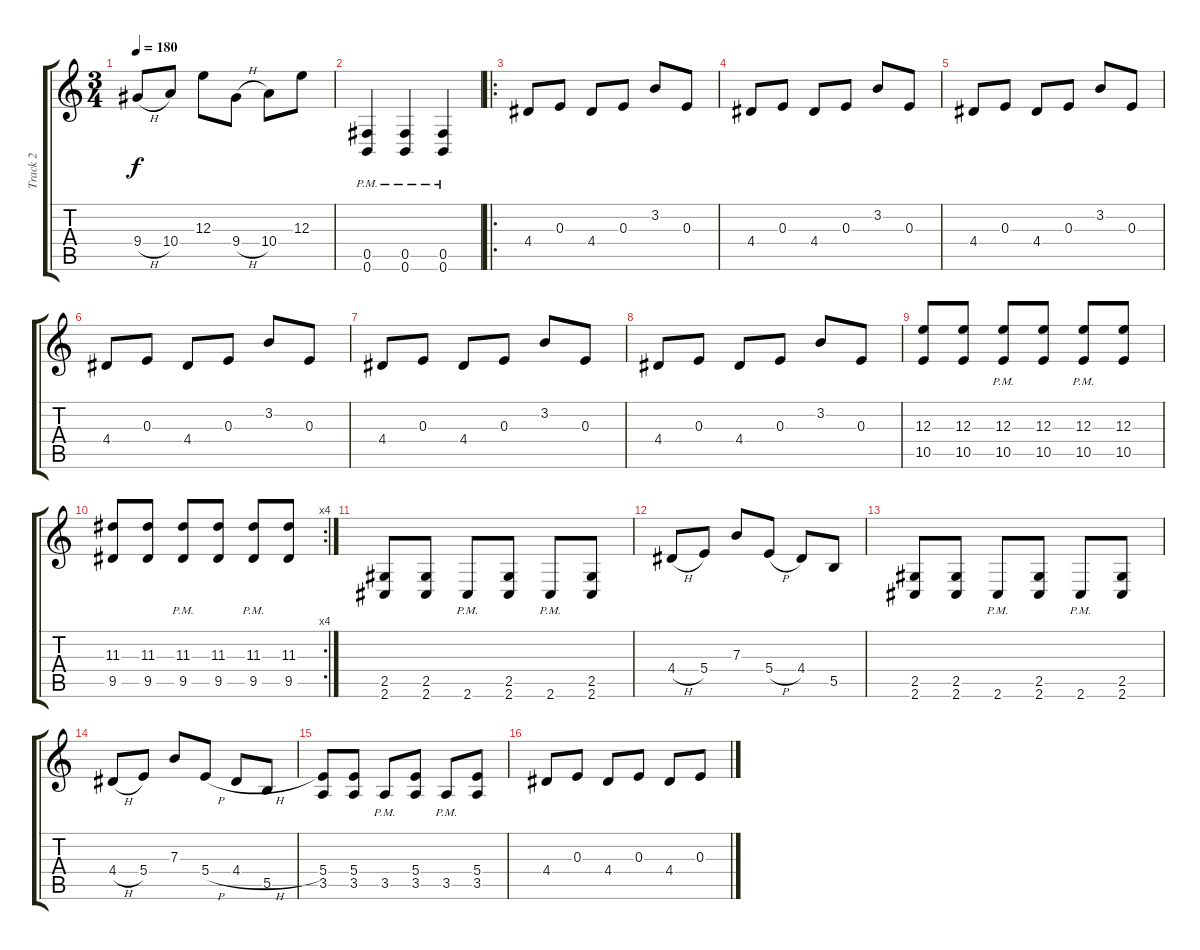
\track ("Track 2" "Track 2") {instrument overdrivenguitar}
\staff {score tabs}
\tuning (Db4 Ab3 E3 B2 Gb2 B1) {hide}
\ts (3 4)
\tempo 180
\clef g2
\ks c
9.4{h}.8{dy f} 10.4.8 12.3.8 9.4{h}.8 10.4.8 12.3.8 |
(0.5{pm} 0.6{pm}).4 (0.5{pm} 0.6{pm}).4 (0.5{pm} 0.6{pm}).4 |
\ro
4.4.8 0.3.8 4.4.8 0.3.8 3.2.8 0.3.8 |
4.4.8 0.3.8 4.4.8 0.3.8 3.2.8 0.3.8 |
4.4.8 0.3.8 4.4.8 0.3.8 3.2.8 0.3.8 |
4.4.8 0.3.8 4.4.8 0.3.8 3.2.8 0.3.8 |
4.4.8 0.3.8 4.4.8 0.3.8 3.2.8 0.3.8 |
4.4.8 0.3.8 4.4.8 0.3.8 3.2.8 0.3.8 |
(12.3 10.5).8 (12.3 10.5).8 (12.3{pm} 10.5{pm}).8 (12.3 10.5).8 (12.3{pm} 10.5{pm}).8 (12.3 10.5).8 |
\rc 4
(11.3 9.5).8 (11.3 9.5).8 (11.3{pm} 9.5{pm}).8 (11.3 9.5).8 (11.3{pm} 9.5{pm}).8 (11.3 9.5).8 |
(2.5 2.6).8 (2.5 2.6).8 2.6{pm}.8 (2.5 2.6).8 2.6{pm}.8 (2.5 2.6).8 |
4.4{h}.8 5.4.8 7.3.8 5.4{h}.8 4.4.8 5.5.8 |
(2.5 2.6).8 (2.5 2.6).8 2.6{pm}.8 (2.5 2.6).8 2.6{pm}.8 (2.5 2.6).8 |
4.4{h}.8 5.4.8 7.3.8 5.4{h}.8 4.4{h}.8 5.5.8 |
(5.4 3.5).8 (5.4 3.5).8 3.5{pm}.8 (5.4 3.5).8 3.5{pm}.8 (5.4 3.5).8 |
4.4.8 0.3.8 4.4.8 0.3.8 4.4.8 0.3.8
